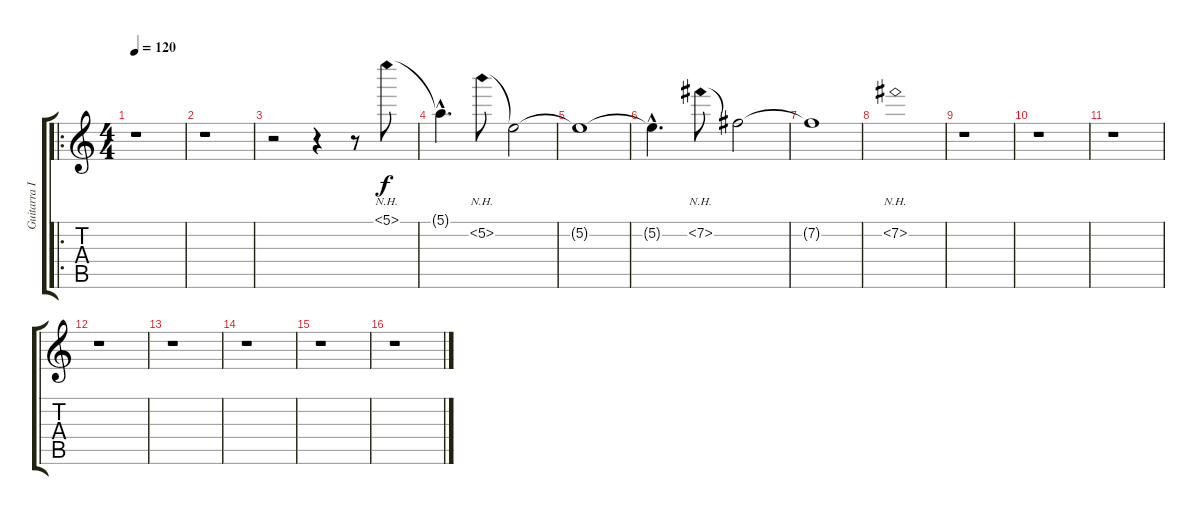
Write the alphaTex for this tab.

\track ("Guitarra II" "Guitarra I") {instrument distortionguitar}
\staff {score tabs}
\tuning (E4 B3 G3 D3 A2 E2) {hide}
\ro
\ts (4 4)
\tempo 120
\clef g2
\ks c
r.1{dy f} |
r.1 |
r.2 r.4 r.8 5.1{nh}.8 |
5.1{hac t}.4{d} 5.2{nh}.8 5.2{t}.2 |
5.2{t}.1 |
5.2{hac t}.4{d} 7.2{nh}.8 7.2{t}.2 |
7.2{t}.1 |
7.2{nh}.1 |
r.1 |
r.1 |
r.1 |
r.1 |
r.1 |
r.1 |
r.1 |
r.1
